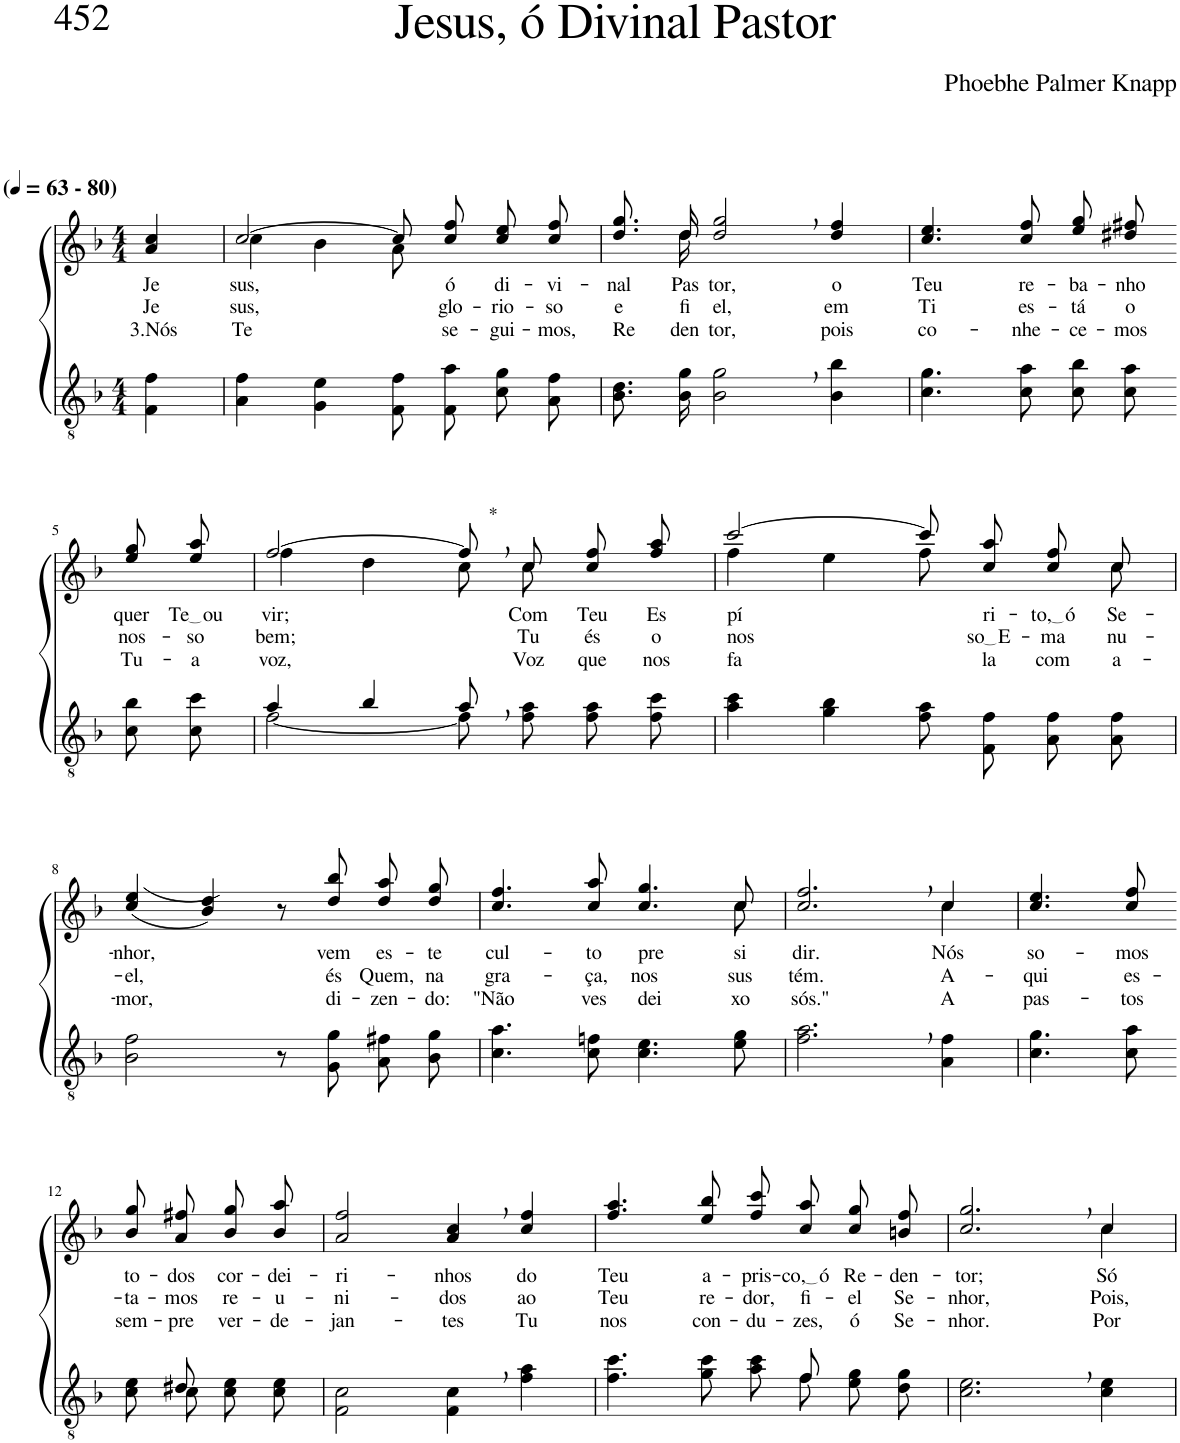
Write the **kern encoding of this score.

**kern	**kern	**text	**text	**text
*part2	*part1	*part1	*part1	*part1
*staff2	*staff1	*staff1	*staff1	*staff1
*I"Parte III e IV	*I"Parte I e II	*	*	*
*clefGv2	*clefG2	*	*	*
*Trd5c9	*Trd5c9	*	*	*
*k[b-]	*k[b-]	*	*	*
*M4/4	*M4/4	*	*	*
*MM63	*MM63	*	*	*
=1	=1	=1	=1	=1
!	!LO:TX:a:B:t=(	!	!	!
!	!LO:TX:a:B:t=- 80)	!	!	!
!	!	!LO:LY:b	!LO:LY:b	!LO:LY:b
4F\ 4f\	4a/ 4cc/	Je-	Je-	3.Nós
=2	=2	=2	=2	=2
*	*^	*	*	*
!	!	!	!LO:LY:b	!LO:LY:b	!LO:LY:b
4A\ 4f\	[2cc/	4cc\	-sus,	-sus,	Te
4G\ 4e\	.	4b-\	.	.	.
8F\ 8f\L	8cc\L]	8a\	.	.	.
!	!	!	!LO:LY:b	!LO:LY:b	!LO:LY:b
8F\ 8a\J	8cc\ 8ff\J	4.ryy	ó	glo-	se-
!	!	!	!LO:LY:b	!LO:LY:b	!LO:LY:b
8c\ 8g\L	8cc\ 8ee\L	.	di-	-rio-	-gui-
!	!	!	!LO:LY:b	!LO:LY:b	!LO:LY:b
8A\ 8f\J	8cc\ 8ff\J	.	-vi-	-so	-mos,
=3	=3	=3	=3	=3	=3
!	!	!	!LO:LY:b	!LO:LY:b	!LO:LY:b
8.B-\ 8.d\L	8.dd\ 8.gg\L	8.ryy	-nal	e	Re-
!	!	!	!LO:LY:b	!LO:LY:b	!LO:LY:b
16B-\ 16g\Jk	16dd\Jk	16dd\	Pas-	fi-	-den-
!	!	!	!LO:LY:b	!LO:LY:b	!LO:LY:b
2B-\, 2g\,	2dd/, 2gg/,	2.ryy	-tor,	el,	-tor,
!	!	!	!LO:LY:b	!LO:LY:b	!LO:LY:b
4B-\ 4b-\	4dd/ 4ff/	.	o	em	pois
*	*v	*v	*	*	*
=4	=4	=4	=4	=4
!	!	!LO:LY:b	!LO:LY:b	!LO:LY:b
4.c\ 4.g\	4.cc/ 4.ee/	Teu	Ti	co-
!	!	!LO:LY:b	!LO:LY:b	!LO:LY:b
8c\ 8a\	8cc/ 8ff/	re-	es-	-nhe-
!	!	!LO:LY:b	!LO:LY:b	!LO:LY:b
8c\ 8b-\L	8ee\ 8gg\L	-ba-	-tá	-ce-
!	!	!LO:LY:b	!LO:LY:b	!LO:LY:b
8c\ 8a\J	8dd#X\ 8ff#X\J	-nho	o	-mos
!!LO:LB:g=z
=5-	=5-	=5-	=5-	=5-
!	!	!LO:LY:b	!LO:LY:b	!LO:LY:b
8c\ 8b-\L	8ee\ 8gg\L	quer	nos-	Tu-
!	!	!LO:LY:b	!LO:LY:b	!LO:LY:b
8c\ 8cc\J	8ee\ 8aa\J	Te ou	-so	-a
=6	=6	=6	=6	=6
*^	*^	*	*	*
!	!	!	!	!LO:LY:b	!LO:LY:b	!LO:LY:b
4a/	[2f\	[2ff/	4ff\	vir;	-bem;	voz,
4b-/	.	.	4dd\	.	.	.
!	!	!LO:TX:a:t=*	!	!	!	!
8a,/	8f\L]	8ff,/L]	8cc\L	.	.	.
!	!	!	!	!LO:LY:b	!LO:LY:b	!LO:LY:b
8ryy	8f\ 8a\J	8cc/J	8cc\J	Com	Tu	-Voz
!	!	!	!	!LO:LY:b	!LO:LY:b	!LO:LY:b
4ryy	8f\ 8a\L	8cc\ 8ff\L	4ryy	Teu	és	que
!	!	!	!	!LO:LY:b	!LO:LY:b	!LO:LY:b
.	8f\ 8cc\J	8ff\ 8aa\J	.	Es-	o	nos
=7	=7	=7	=7	=7	=7	=7
!	!	!	!	!LO:LY:b	!LO:LY:b	!LO:LY:b
*v	*v	*	*	*	*	*
4a\ 4cc\	[2ccc/	4ff\	-pí-	nos-	fa-
4g\ 4b-\	.	4ee\	.	.	.
8f\ 8a\L	8ccc\L]	8ff\L	.	.	.
!	!	!	!LO:LY:b	!LO:LY:b	!LO:LY:b
8F\ 8f\J	8cc\ 8aa\J	4ryy	-ri-	so E	-la
!	!	!	!LO:LY:b	!LO:LY:b	!LO:LY:b
8A\ 8f\L	8cc\ 8ff\L	.	to, ó	-ma-	com
!	!	!	!LO:LY:b	!LO:LY:b	!LO:LY:b
8A\ 8f\J	8cc\J	8cc\J	Se-	-nu-	a-
!!LO:LB:g=z
=8	=8	=8	=8	=8	=8
!	!	!	!LO:LY:b	!LO:LY:b	!LO:LY:b
*	*v	*v	*	*	*
2B-\ 2f\	((4cc/ 4ee/	-nhor,	el,	-mor,
.	4b-/ 4dd/))	.	.	.
8r	8r	.	.	.
!	!	!LO:LY:b	!LO:LY:b	!LO:LY:b
8G\ 8g\	8dd/ 8bb-/	vem	és	di-
!	!	!LO:LY:b	!LO:LY:b	!LO:LY:b
8A\ 8f#X\L	8dd\ 8aa\L	es-	Quem,	-zen-
!	!	!LO:LY:b	!LO:LY:b	!LO:LY:b
8B-\ 8g\J	8dd\ 8gg\J	-te	na	-do:
=9	=9	=9	=9	=9
!	!	!LO:LY:b	!LO:LY:b	!LO:LY:b
*	*^	*	*	*
4.c\ 4.a\	4.cc/ 4.ff/	2..ryy	cul-	gra-	"Não
!	!	!	!LO:LY:b	!LO:LY:b	!LO:LY:b
8c\ 8fn\	8cc/ 8aa/	.	-to	-ça,	ves
!	!	!	!LO:LY:b	!LO:LY:b	!LO:LY:b
4.c\ 4.e\	4.cc/ 4.gg/	.	pre-	nos	dei-
!	!	!	!LO:LY:b	!LO:LY:b	!LO:LY:b
8e\ 8g\	8cc/	8cc\	-si-	-sus-	-xo
=10	=10	=10	=10	=10	=10
!	!	!	!LO:LY:b	!LO:LY:b	!LO:LY:b
2.f\, 2.a\,	2.cc/, 2.ff/,	2.ryy	-dir.	-tém.	sós."
!	!	!	!LO:LY:b	!LO:LY:b	!LO:LY:b
4A\ 4f\	4cc/	4cc\	Nós	A-	A
=11	=11	=11	=11	=11	=11
!	!	!	!LO:LY:b	!LO:LY:b	!LO:LY:b
*	*v	*v	*	*	*
4.c\ 4.g\	4.cc/ 4.ee/	so-	-qui	pas-
!	!	!LO:LY:b	!LO:LY:b	!LO:LY:b
8c\ 8a\	8cc/ 8ff/	-mos	es-	-tos
!!LO:LB:g=z
=12-	=12-	=12-	=12-	=12-
*^	*	*	*	*
!	!	!	!LO:LY:b	!LO:LY:b	!LO:LY:b
8ryy	8c\ 8e\L	8b-\ 8gg\L	to-	-ta-	sem-
!	!	!	!LO:LY:b	!LO:LY:b	!LO:LY:b
8d#X/	8c\J	8a\ 8ff#X\J	-dos	-mos	-pre
!	!	!	!LO:LY:b	!LO:LY:b	!LO:LY:b
4ryy	8c\ 8e\L	8b-\ 8gg\L	cor-	re-	ver-
!	!	!	!LO:LY:b	!LO:LY:b	!LO:LY:b
.	8c\ 8e\J	8b-\ 8aa\J	-dei-	-u-	-de-
=13	=13	=13	=13	=13	=13
!	!	!	!LO:LY:b	!LO:LY:b	!LO:LY:b
*v	*v	*	*	*	*
2F\ 2c\	2a/ 2ff/	-ri-	-ni-	-jan-
!	!	!LO:LY:b	!LO:LY:b	!LO:LY:b
4F\, 4c\,	4a/, 4cc/,	-nhos	-dos	-tes
!	!	!LO:LY:b	!LO:LY:b	!LO:LY:b
4f\ 4a\	4cc/ 4ff/	do	ao	Tu
=14	=14	=14	=14	=14
*^	*	*	*	*
!	!	!	!LO:LY:b	!LO:LY:b	!LO:LY:b
4.f\ 4.cc\	8ryy	4.ff/ 4.aa/	Teu	Teu	nos
!	!	!	!LO:LY:b	!LO:LY:b	!LO:LY:b
*v	*v	*	*	*	*
8g\ 8cc\	8ee/ 8bb-/	a-	re-	con-
!	!	!LO:LY:b	!LO:LY:b	!LO:LY:b
8a\ 8cc\L	8ff\ 8ccc\L	-pris-	-dor,	-du-
*^	*	*	*	*
!	!	!	!LO:LY:b	!LO:LY:b	!LO:LY:b
8f\J	8f/	8cc\ 8aa\J	co, ó	fi-	-zes,
!	!	!	!LO:LY:b	!LO:LY:b	!LO:LY:b
8e\ 8g\L	4ryy	8cc\ 8gg\L	Re-	-el	ó
!	!	!	!LO:LY:b	!LO:LY:b	!LO:LY:b
8d\ 8g\J	.	8bn\ 8ff\J	-den-	Se-	Se-
*v	*v	*	*	*	*
=15	=15	=15	=15	=15
!	!	!LO:LY:b	!LO:LY:b	!LO:LY:b
*	*^	*	*	*
2.c\, 2.e\,	2.cc/, 2.gg/,	2.ryy	-tor;	-nhor,	-nhor.
!	!	!	!LO:LY:b	!LO:LY:b	!LO:LY:b
4c\ 4e\	4cc/	4cc\	Só	Pois,	Por
*	*v	*v	*	*	*
=	=	=	=	=
*-	*-	*-	*-	*-
